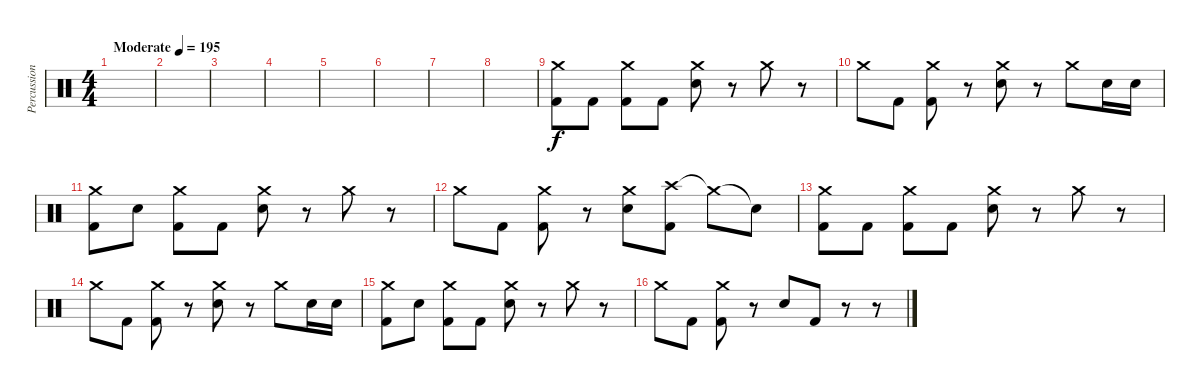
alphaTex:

\track ("Percussion" "Percussion") {instrument percussion}
\staff {score}
\articulation defaults
\ts (4 4)
\tempo (195 "Moderate")
\clef neutral
\ks c
|
|
|
|
|
|
|
|
("Crash medium (hit)" "Kick (hit) 2").8 "Kick (hit) 2".8 ("Crash medium (hit)" "Kick (hit) 2").8 "Kick (hit) 2".8 ("Crash medium (hit)" "Snare (hit) 2").8 r.8 "Crash medium (hit)".8 r.8 |
"Crash medium (hit)".8 "Kick (hit) 2".8 ("Crash medium (hit)" "Kick (hit) 2").8 r.8 ("Crash medium (hit)" "Snare (hit) 2").8 r.8 "Crash medium (hit)".8 "Snare (hit) 2".16 "Snare (hit) 2".16 |
("Crash medium (hit)" "Kick (hit) 2").8 "Snare (hit) 2".8 ("Crash medium (hit)" "Kick (hit) 2").8 "Kick (hit) 2".8 ("Crash medium (hit)" "Snare (hit) 2").8 r.8 "Crash medium (hit)".8 r.8 |
"Crash medium (hit)".8 "Kick (hit) 2".8 ("Crash medium (hit)" "Kick (hit) 2").8 r.8 ("Crash medium (hit)" "Snare (hit) 2").8 ("Crash high (hit)" "Kick (hit) 2").8 "Crash medium (hit)"{t}.8 "Snare (hit)"{t}.8 |
("Crash medium (hit)" "Kick (hit) 2").8 "Kick (hit) 2".8 ("Crash medium (hit)" "Kick (hit) 2").8 "Kick (hit) 2".8 ("Crash medium (hit)" "Snare (hit) 2").8 r.8 "Crash medium (hit)".8 r.8 |
"Crash medium (hit)".8 "Kick (hit) 2".8 ("Crash medium (hit)" "Kick (hit) 2").8 r.8 ("Crash medium (hit)" "Snare (hit) 2").8 r.8 "Crash medium (hit)".8 "Snare (hit) 2".16 "Snare (hit) 2".16 |
("Crash medium (hit)" "Kick (hit) 2").8 "Snare (hit) 2".8 ("Crash medium (hit)" "Kick (hit) 2").8 "Kick (hit) 2".8 ("Crash medium (hit)" "Snare (hit) 2").8 r.8 "Crash medium (hit)".8 r.8 |
"Crash medium (hit)".8 "Kick (hit) 2".8 ("Crash medium (hit)" "Kick (hit) 2").8 r.8 "Snare (hit) 2".8 "Kick (hit) 2".8 r.8 r.8
